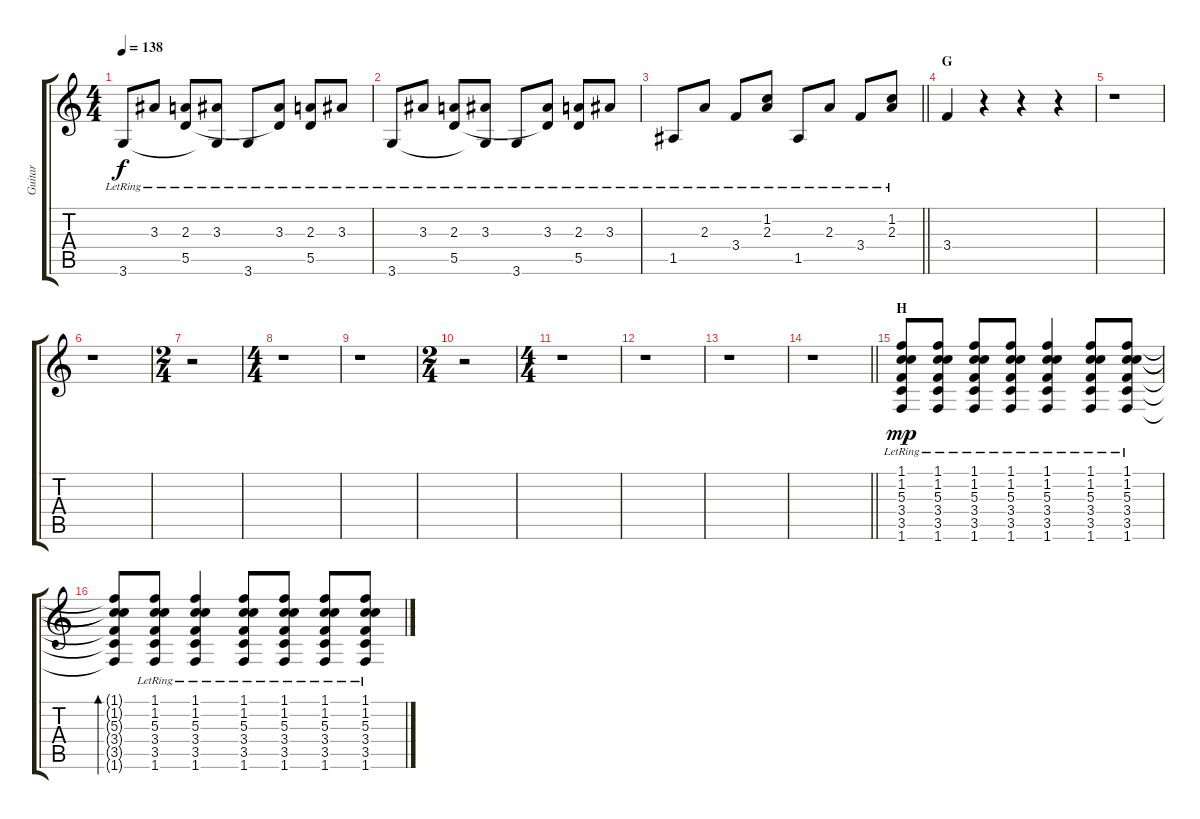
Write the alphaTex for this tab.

\track ("Guitar" "Guitar") {instrument acousticguitarsteel}
\staff {score tabs}
\tuning (E4 B3 G3 D3 A2 E2) {hide}
\ts (4 4)
\tempo 138
\clef g2
\ks c
3.6{lr}.8{dy f} 3.3{lr}.8 (2.3{lr} 5.5{lr}).8 (3.3{lr} 3.6{t}).8 3.6{lr}.8 (3.3{lr} 5.5{t}).8 (2.3 5.5{lr}).8 3.3{lr}.8 |
3.6{lr}.8 3.3{lr}.8 (2.3{lr} 5.5{lr}).8 (3.3{lr} 3.6{t}).8 3.6{lr}.8 (3.3{lr} 5.5{t}).8 (2.3 5.5{lr}).8 3.3{lr}.8 |
\barLineRight lightlight
1.5{lr}.8 2.3{lr}.8 3.4{lr}.8 (1.2{lr} 2.3).8 1.5{lr}.8 2.3{lr}.8 3.4{lr}.8 (1.2{lr} 2.3{lr}).8 |
\section ("" "G")
3.4.4 r.4 r.4 r.4 |
r.1 |
r.1 |
\ts (2 4)
r.2 |
\ts (4 4)
r.1 |
r.1 |
\ts (2 4)
r.2 |
\ts (4 4)
r.1 |
r.1 |
r.1 |
\barLineRight lightlight
r.1 |
\section ("" "H")
(1.1{lr} 1.2{lr} 5.3{lr} 3.4{lr} 3.5{lr} 1.6{lr}).8{dy mp} (1.1{lr} 1.2{lr} 5.3{lr} 3.4{lr} 3.5{lr} 1.6{lr}).8 (1.1{lr} 1.2{lr} 5.3{lr} 3.4{lr} 3.5{lr} 1.6{lr}).8 (1.1{lr} 1.2{lr} 5.3{lr} 3.4{lr} 3.5{lr} 1.6{lr}).8 (1.1{lr} 1.2{lr} 5.3{lr} 3.4{lr} 3.5{lr} 1.6{lr}).4 (1.1{lr} 1.2{lr} 5.3{lr} 3.4{lr} 3.5{lr} 1.6{lr}).8 (1.1{lr} 1.2{lr} 5.3{lr} 3.4{lr} 3.5{lr} 1.6{lr}).8 |
(1.1{t} 1.2{t} 5.3{t} 3.4{t} 3.5{t} 1.6{t}).8{bd 120} (1.1{lr} 1.2{lr} 5.3{lr} 3.4{lr} 3.5{lr} 1.6{lr}).8 (1.1{lr} 1.2{lr} 5.3{lr} 3.4{lr} 3.5{lr} 1.6{lr}).4 (1.1{lr} 1.2{lr} 5.3{lr} 3.4{lr} 3.5{lr} 1.6{lr}).8 (1.1{lr} 1.2{lr} 5.3{lr} 3.4{lr} 3.5{lr} 1.6{lr}).8 (1.1{lr} 1.2{lr} 5.3{lr} 3.4{lr} 3.5{lr} 1.6{lr}).8 (1.1{lr} 1.2{lr} 5.3{lr} 3.4{lr} 3.5{lr} 1.6{lr}).8
